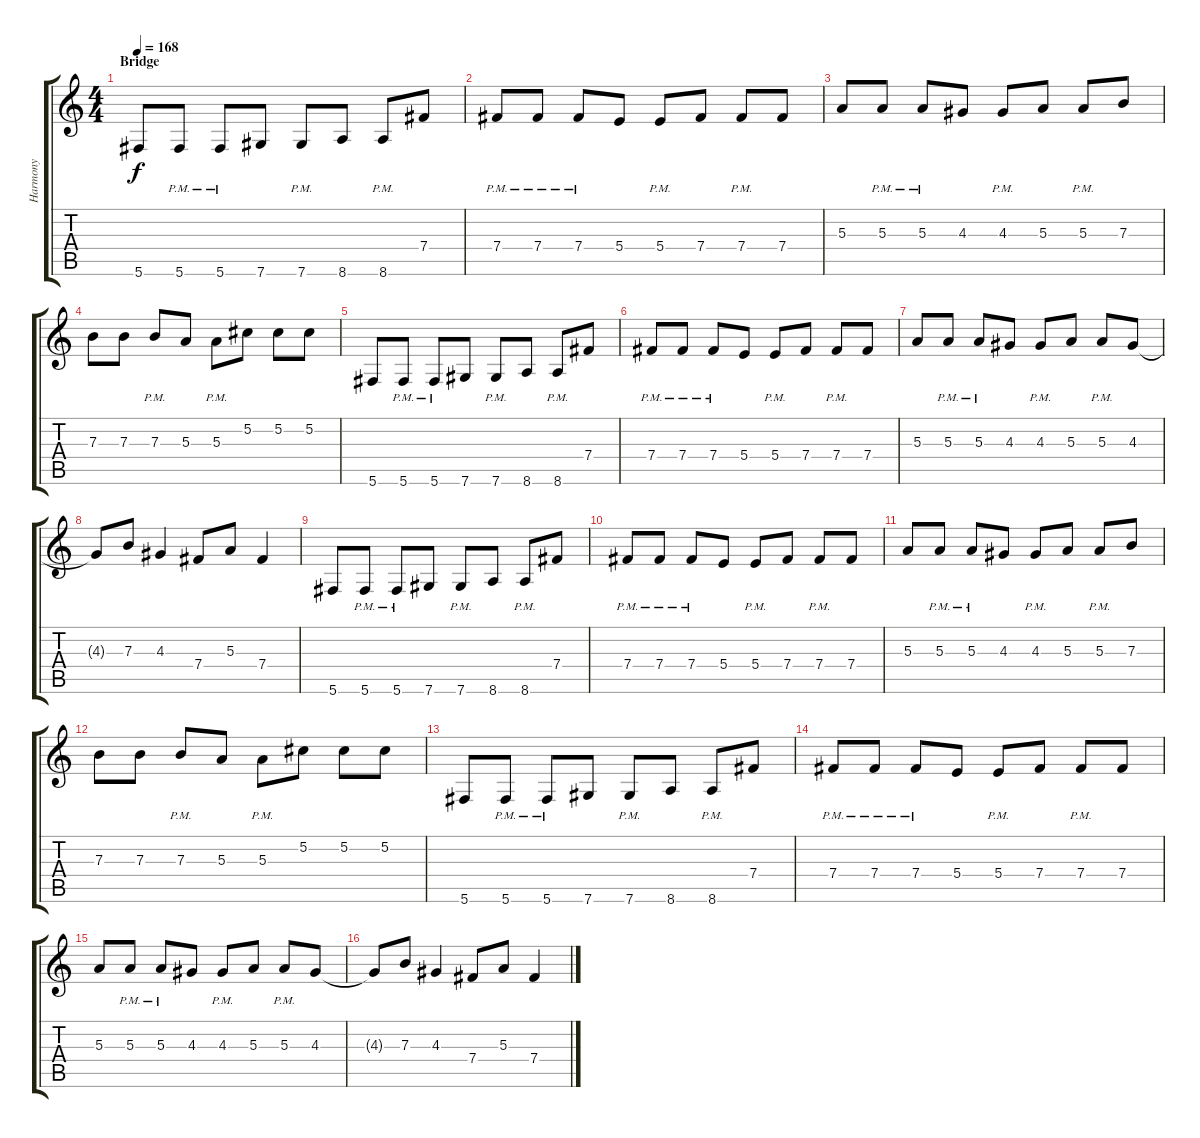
\track ("Harmony" "Harmony") {instrument distortionguitar}
\staff {score tabs}
\tuning (Db4 Ab3 E3 B2 Gb2 Db2) {hide}
\ts (4 4)
\section ("" "Bridge")
\tempo 168
\clef g2
\ks c
5.6.8{dy f balance 3} 5.6{pm}.8 5.6{pm}.8 7.6.8 7.6{pm}.8 8.6.8 8.6{pm}.8 7.4.8 |
7.4{pm}.8 7.4{pm}.8 7.4{pm}.8 5.4.8 5.4{pm}.8 7.4.8 7.4{pm}.8 7.4.8 |
5.3.8 5.3{pm}.8 5.3{pm}.8 4.3.8 4.3{pm}.8 5.3.8 5.3{pm}.8 7.3.8 |
7.3.8 7.3.8 7.3{pm}.8 5.3.8 5.3{pm}.8 5.2.8 5.2.8 5.2.8 |
5.6.8{balance 3} 5.6{pm}.8 5.6{pm}.8 7.6.8 7.6{pm}.8 8.6.8 8.6{pm}.8 7.4.8 |
7.4{pm}.8 7.4{pm}.8 7.4{pm}.8 5.4.8 5.4{pm}.8 7.4.8 7.4{pm}.8 7.4.8 |
5.3.8 5.3{pm}.8 5.3{pm}.8 4.3.8 4.3{pm}.8 5.3.8 5.3{pm}.8 4.3.8 |
4.3{t}.8 7.3.8 4.3.4 7.4.8 5.3.8 7.4.4 |
5.6.8{balance 3} 5.6{pm}.8 5.6{pm}.8 7.6.8 7.6{pm}.8 8.6.8 8.6{pm}.8 7.4.8 |
7.4{pm}.8 7.4{pm}.8 7.4{pm}.8 5.4.8 5.4{pm}.8 7.4.8 7.4{pm}.8 7.4.8 |
5.3.8 5.3{pm}.8 5.3{pm}.8 4.3.8 4.3{pm}.8 5.3.8 5.3{pm}.8 7.3.8 |
7.3.8 7.3.8 7.3{pm}.8 5.3.8 5.3{pm}.8 5.2.8 5.2.8 5.2.8 |
5.6.8{balance 3} 5.6{pm}.8 5.6{pm}.8 7.6.8 7.6{pm}.8 8.6.8 8.6{pm}.8 7.4.8 |
7.4{pm}.8 7.4{pm}.8 7.4{pm}.8 5.4.8 5.4{pm}.8 7.4.8 7.4{pm}.8 7.4.8 |
5.3.8 5.3{pm}.8 5.3{pm}.8 4.3.8 4.3{pm}.8 5.3.8 5.3{pm}.8 4.3.8 |
4.3{t}.8 7.3.8 4.3.4 7.4.8 5.3.8 7.4.4
